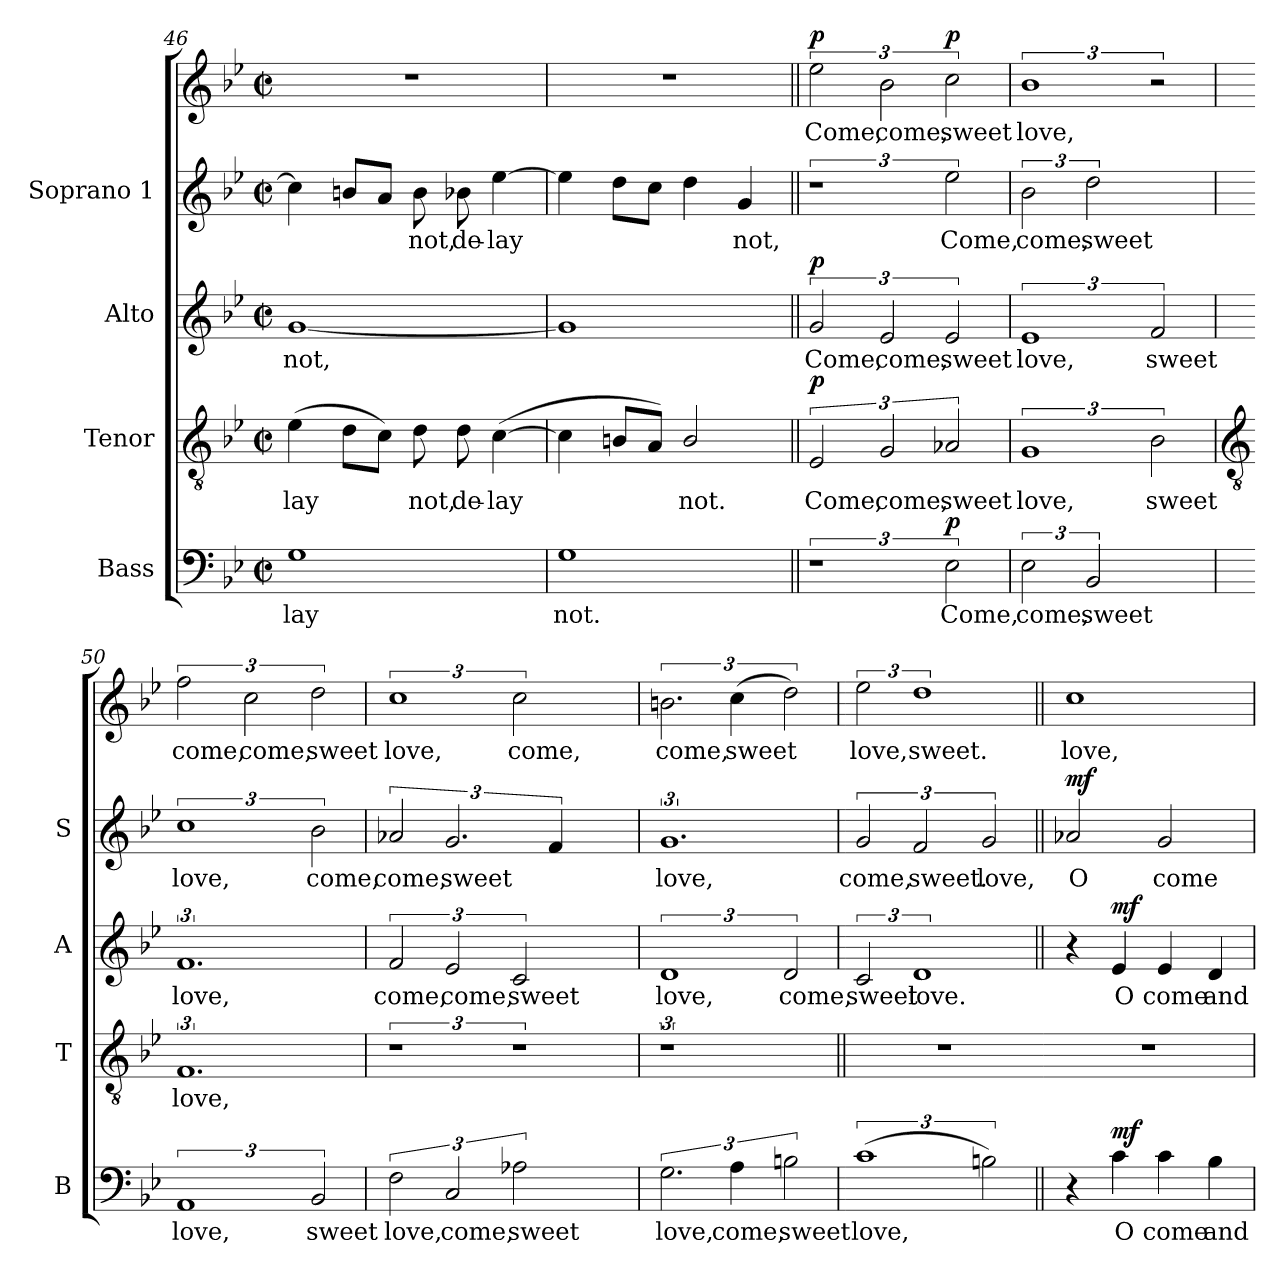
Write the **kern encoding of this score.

**kern	**text	**dynam	**kern	**text	**dynam	**kern	**text	**dynam	**kern	**text	**kern	**text	**dynam
*part4	*part4	*part4	*part3	*part3	*part3	*part2	*part2	*part2	*part1	*part1	*part1	*part1	*part1
*staff5	*staff5	*staff5	*staff4	*staff4	*staff4	*staff3	*staff3	*staff3	*staff2	*staff2	*staff1	*staff1	*staff1/2
*I"Bass	*	*	*I"Tenor	*	*	*I"Alto	*	*	*I"Soprano 1	*	*	*	*
*I'B	*	*	*I'T	*	*	*I'A	*	*	*I'S	*	*	*	*
!!LO:LB:g=z
*clefF4	*	*	*clefGv2	*	*	*clefG2	*	*	*clefG2	*	*clefG2	*	*
*k[b-e-]	*	*	*k[b-e-]	*	*	*k[b-e-]	*	*	*k[b-e-]	*	*k[b-e-]	*	*
*B-:	*	*	*B-:	*	*	*B-:	*	*	*B-:	*	*B-:	*	*
*M2/2	*	*	*M2/2	*	*	*M2/2	*	*	*M2/2	*	*M2/2	*	*
*met(c|)	*	*	*met(c|)	*	*	*met(c|)	*	*	*met(c|)	*	*met(c|)	*	*
=46	=46	=46	=46	=46	=46	=46	=46	=46	=46	=46	=46	=46	=46
!	!LO:LY:b	!	!	!LO:LY:b	!	!	!LO:LY:b	!	!	!	!	!	!
1G	-lay	.	(>4e-	-lay	.	[1g	not,	.	4cc]	.	1r	.	.
.	.	.	8dL	.	.	.	.	.	8bnL	.	.	.	.
.	.	.	8cJ)	.	.	.	.	.	8aJ	.	.	.	.
!	!	!	!	!LO:LY:b	!	!	!	!	!	!LO:LY:b	!	!	!
.	.	.	8d	not,	.	.	.	.	8b	not,	.	.	.
!	!	!	!	!LO:LY:b	!	!	!	!	!	!LO:LY:b	!	!	!
.	.	.	8d	de-	.	.	.	.	8b-X	de-	.	.	.
!	!	!	!	!LO:LY:b	!	!	!	!	!	!LO:LY:b	!	!	!
.	.	.	(<[4c	-lay	.	.	.	.	[4ee-	-lay	.	.	.
=47	=47	=47	=47	=47	=47	=47	=47	=47	=47	=47	=47	=47	=47
!	!LO:LY:b	!	!	!	!	!	!	!	!	!	!	!	!
1G	not.	.	4c]	.	.	1g]	.	.	4ee-]	.	1r	.	.
.	.	.	8BnL	.	.	.	.	.	8ddL	.	.	.	.
.	.	.	8AJ)	.	.	.	.	.	8ccJ	.	.	.	.
!	!	!	!	!LO:LY:b	!	!	!	!	!	!	!	!	!
.	.	.	2B/	not.	.	.	.	.	4dd	.	.	.	.
!	!	!	!	!	!	!	!	!	!	!LO:LY:b	!	!	!
.	.	.	.	.	.	.	.	.	4g	not,	.	.	.
=48||	=48||	=48||	=48||	=48||	=48||	=48||	=48||	=48||	=48||	=48||	=48||	=48||	=48||
!	!	!	!	!LO:LY:b	!LO:DY:b	!	!LO:LY:b	!LO:DY:b	!	!	!	!LO:LY:b	!LO:DY:b
3%2r	.	.	3E-	Come,	p	3g	Come,	p	3%2r	.	3ee-	Come,	p
!	!	!	!	!LO:LY:b	!	!	!LO:LY:b	!	!	!	!	!LO:LY:b	!
.	.	.	3G	come,	.	3e-	come,	.	.	.	3b-	come,	.
!	!LO:LY:b	!LO:DY:b	!	!LO:LY:b	!	!	!LO:LY:b	!	!	!LO:LY:b	!	!LO:LY:b	!LO:DY:b=2
3E-	Come,	p	3A-X	sweet	.	3e-	sweet	.	3ee-	Come,	3cc	sweet	p
=49	=49	=49	=49	=49	=49	=49	=49	=49	=49	=49	=49	=49	=49
!	!LO:LY:b	!	!	!LO:LY:b	!	!	!LO:LY:b	!	!	!LO:LY:b	!	!LO:LY:b	!
3E-	come,	.	3%2G	love,	.	3%2e-	love,	.	3b-	come,	3%2b-	love,	.
!	!LO:LY:b	!	!	!	!	!	!	!	!	!LO:LY:b	!	!	!
3BB-	sweet	.	.	.	.	.	.	.	3dd	sweet	.	.	.
!	!	!	!	!LO:LY:b	!	!	!LO:LY:b	!	!	!	!	!	!
3ryy	.	.	3B-	sweet	.	3f	sweet	.	3ryy	.	3r	.	.
!!LO:LB:g=z
=50	=50	=50	=50	=50	=50	=50	=50	=50	=50	=50	=50	=50	=50
*	*	*	*clefGv2	*	*	*	*	*	*	*	*	*	*
!	!LO:LY:b	!	!	!LO:LY:b	!	!	!LO:LY:b	!	!	!LO:LY:b	!	!LO:LY:b	!
3%2AA	love,	.	3%2.F	love,	.	3%2.f	love,	.	3%2cc	love,	3ff	come,	.
!	!	!	!	!	!	!	!	!	!	!	!	!LO:LY:b	!
.	.	.	.	.	.	.	.	.	.	.	3cc	come,	.
!	!LO:LY:b	!	!	!	!	!	!	!	!	!LO:LY:b	!	!LO:LY:b	!
3BB-	sweet	.	.	.	.	.	.	.	3b-	come,	3dd	sweet	.
=51	=51	=51	=51	=51	=51	=51	=51	=51	=51	=51	=51	=51	=51
!	!LO:LY:b	!	!	!	!	!	!LO:LY:b	!	!	!LO:LY:b	!	!LO:LY:b	!
3F	love,	.	3%2r	.	.	3f	come,	.	3a-X	come,	3%2cc	love,	.
!	!LO:LY:b	!	!	!	!	!	!LO:LY:b	!	!	!LO:LY:b	!	!	!
3C	come,	.	.	.	.	3e-	come,	.	3.g	sweet	.	.	.
!	!LO:LY:b	!	!	!	!	!	!LO:LY:b	!	!	!	!	!LO:LY:b	!
3A-X	sweet	.	3%2r	.	.	3c	sweet	.	.	.	3cc	come,	.
.	.	.	.	.	.	.	.	.	6f	.	.	.	.
3ryy	.	.	.	.	.	3ryy	.	.	3ryy	.	3ryy	.	.
=52	=52	=52	=52	=52	=52	=52	=52	=52	=52	=52	=52	=52	=52
!	!LO:LY:b	!	!	!	!	!	!LO:LY:b	!	!	!LO:LY:b	!	!LO:LY:b	!
3.G	love,	.	3%2r	.	.	3%2d	love,	.	3%2.g	love,	3.bn	come,	.
!	!LO:LY:b	!	!	!	!	!	!	!	!	!	!	!LO:LY:b	!
6A	come,	.	.	.	.	.	.	.	.	.	(>6cc	sweet	.
!	!LO:LY:b	!	!	!	!	!	!LO:LY:b	!	!	!	!	!	!
3Bn	sweet	.	3ryy	.	.	3d	come,	.	.	.	3dd)	.	.
=53	=53	=53	=53||	=53	=53	=53	=53	=53	=53	=53	=53	=53	=53
!	!LO:LY:b	!	!	!	!	!	!LO:LY:b	!	!	!LO:LY:b	!	!LO:LY:b	!
(>3%2c	love,	.	1r	.	.	3c	sweet	.	3g	come,	3ee-	love,	.
!	!	!	!	!	!	!	!LO:LY:b	!	!	!LO:LY:b	!	!LO:LY:b	!
.	.	.	.	.	.	3%2d	love.	.	3f	sweet.	3%2dd	sweet.	.
!	!	!	!	!	!	!	!	!	!	!LO:LY:b	!	!	!
3Bn)	.	.	.	.	.	.	.	.	3g	love,	.	.	.
!!LO:LB:g=z
=54||	=54||	=54||	=54	=54||	=54||	=54||	=54||	=54||	=54||	=54||	=54||	=54||	=54||
!	!	!	!	!	!	!	!	!	!	!LO:LY:b	!	!LO:LY:b	!LO:DY:a=2
4r	.	.	1r	.	.	4r	.	.	2a-X	O	1cc	love,	mf
!	!LO:LY:b	!LO:DY:a	!	!	!	!	!LO:LY:b	!LO:DY:a	!	!	!	!	!
4c	O	mf	.	.	.	4e-	O	mf	.	.	.	.	.
!	!LO:LY:b	!	!	!	!	!	!LO:LY:b	!	!	!LO:LY:b	!	!	!
4c	come	.	.	.	.	4e-	come	.	2g	come	.	.	.
!	!LO:LY:b	!	!	!	!	!	!LO:LY:b	!	!	!	!	!	!
4B-	and	.	.	.	.	4d	and	.	.	.	.	.	.
=	=	=	=	=	=	=	=	=	=	=	=	=	=
*-	*-	*-	*-	*-	*-	*-	*-	*-	*-	*-	*-	*-	*-
